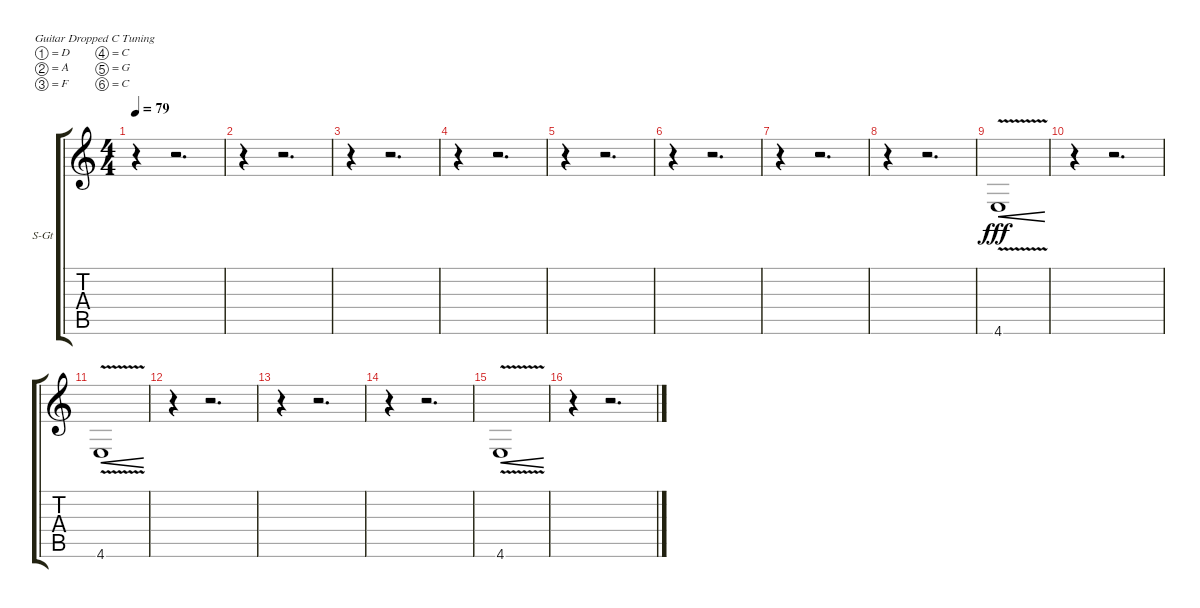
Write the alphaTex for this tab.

\bracketExtendMode groupsimilarinstruments
\firstSystemTrackNameOrientation horizontal
\otherSystemsTrackNameOrientation horizontal
\track ("E Guitar" "S-Gt") {instrument stringensemble1}
\staff {score tabs}
\tuning (D4 A3 F3 C3 G2 C2)
\displaytranspose 12
\ts (4 4)
\beaming (8 2 2 2 2)
\tempo 79
\clef g2
\ks c
r.4{dy fff instrument stringensemble1} r.2{d} |
r.4 r.2{d} |
r.4 r.2{d} |
r.4 r.2{d} |
r.4 r.2{d} |
r.4 r.2{d} |
r.4 r.2{d} |
r.4 r.2{d} |
4.6{v}.1{cre} |
r.4 r.2{d} |
4.6{v}.1{cre} |
r.4 r.2{d} |
r.4 r.2{d} |
r.4 r.2{d} |
4.6{v}.1{cre} |
r.4 r.2{d}
